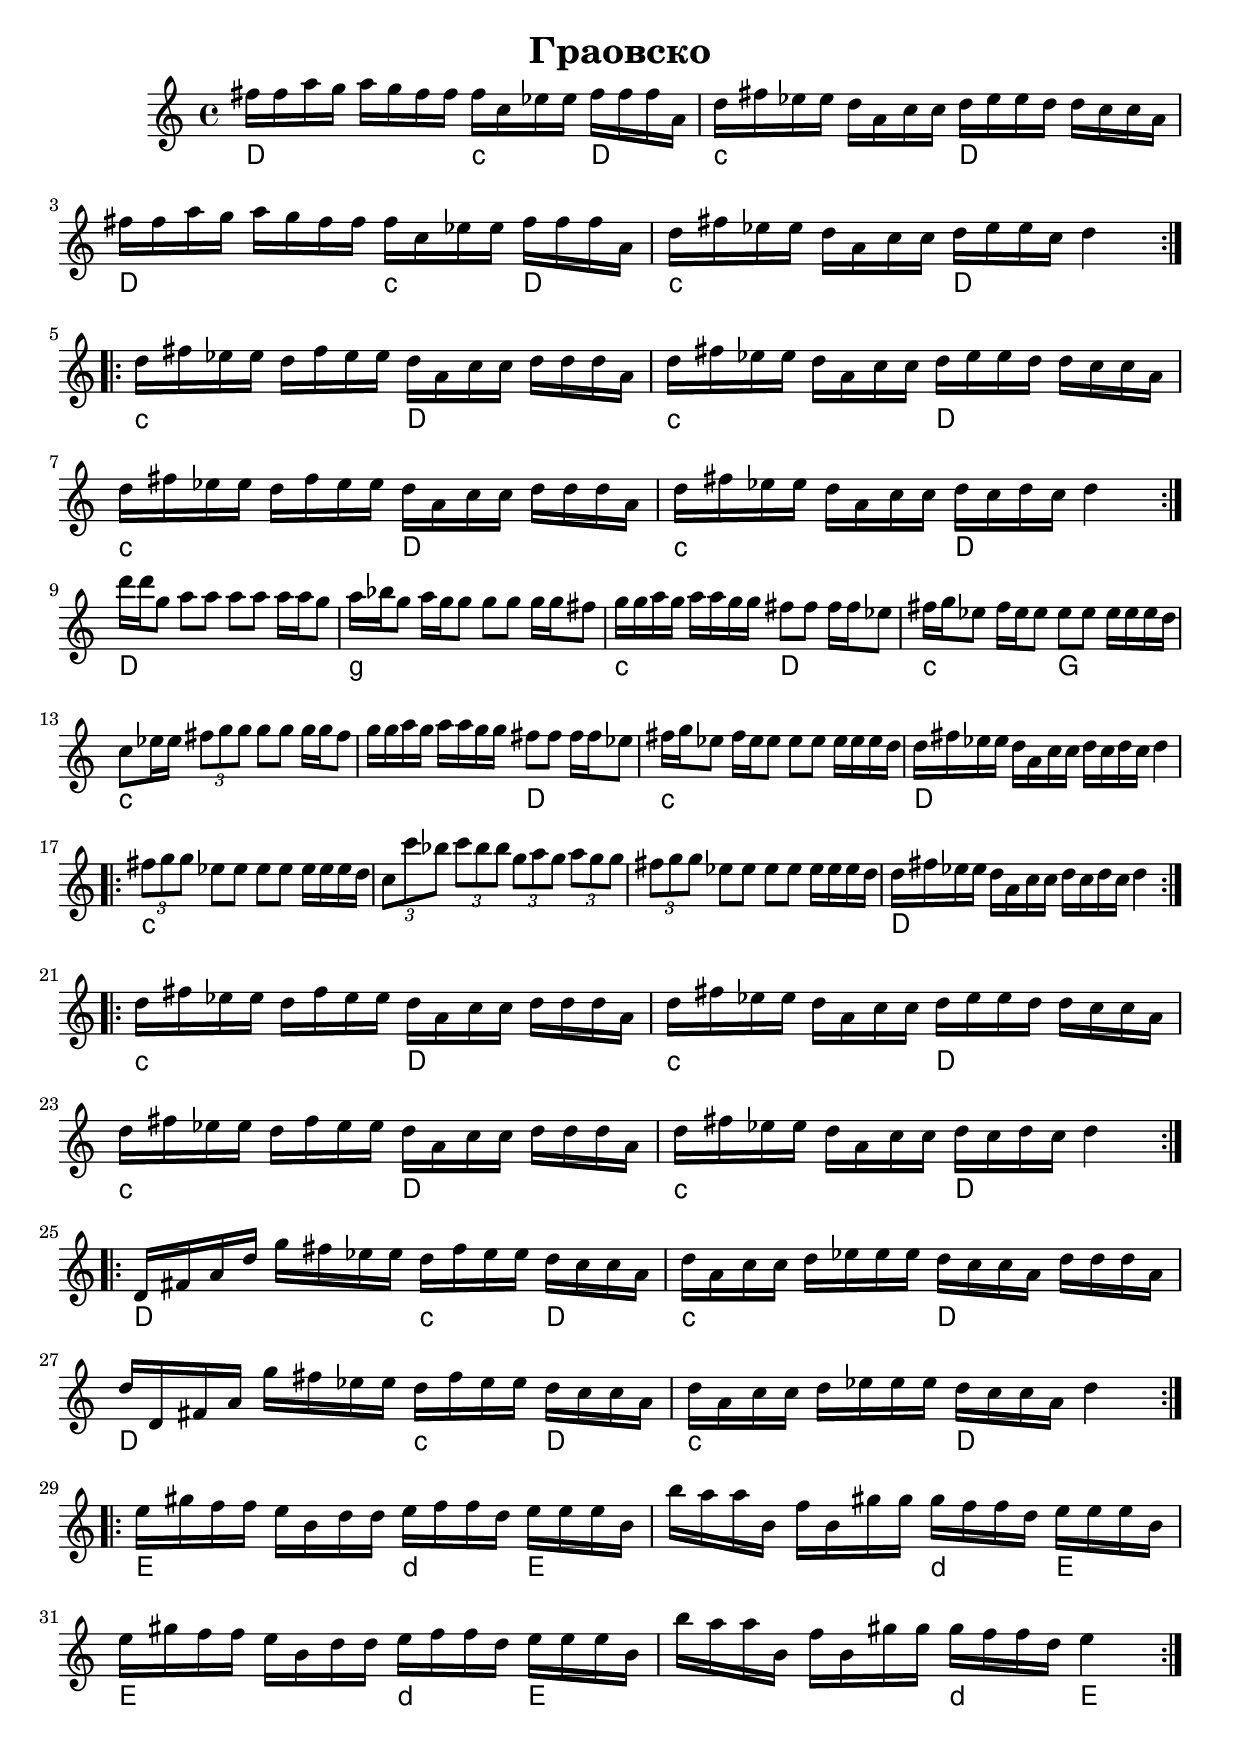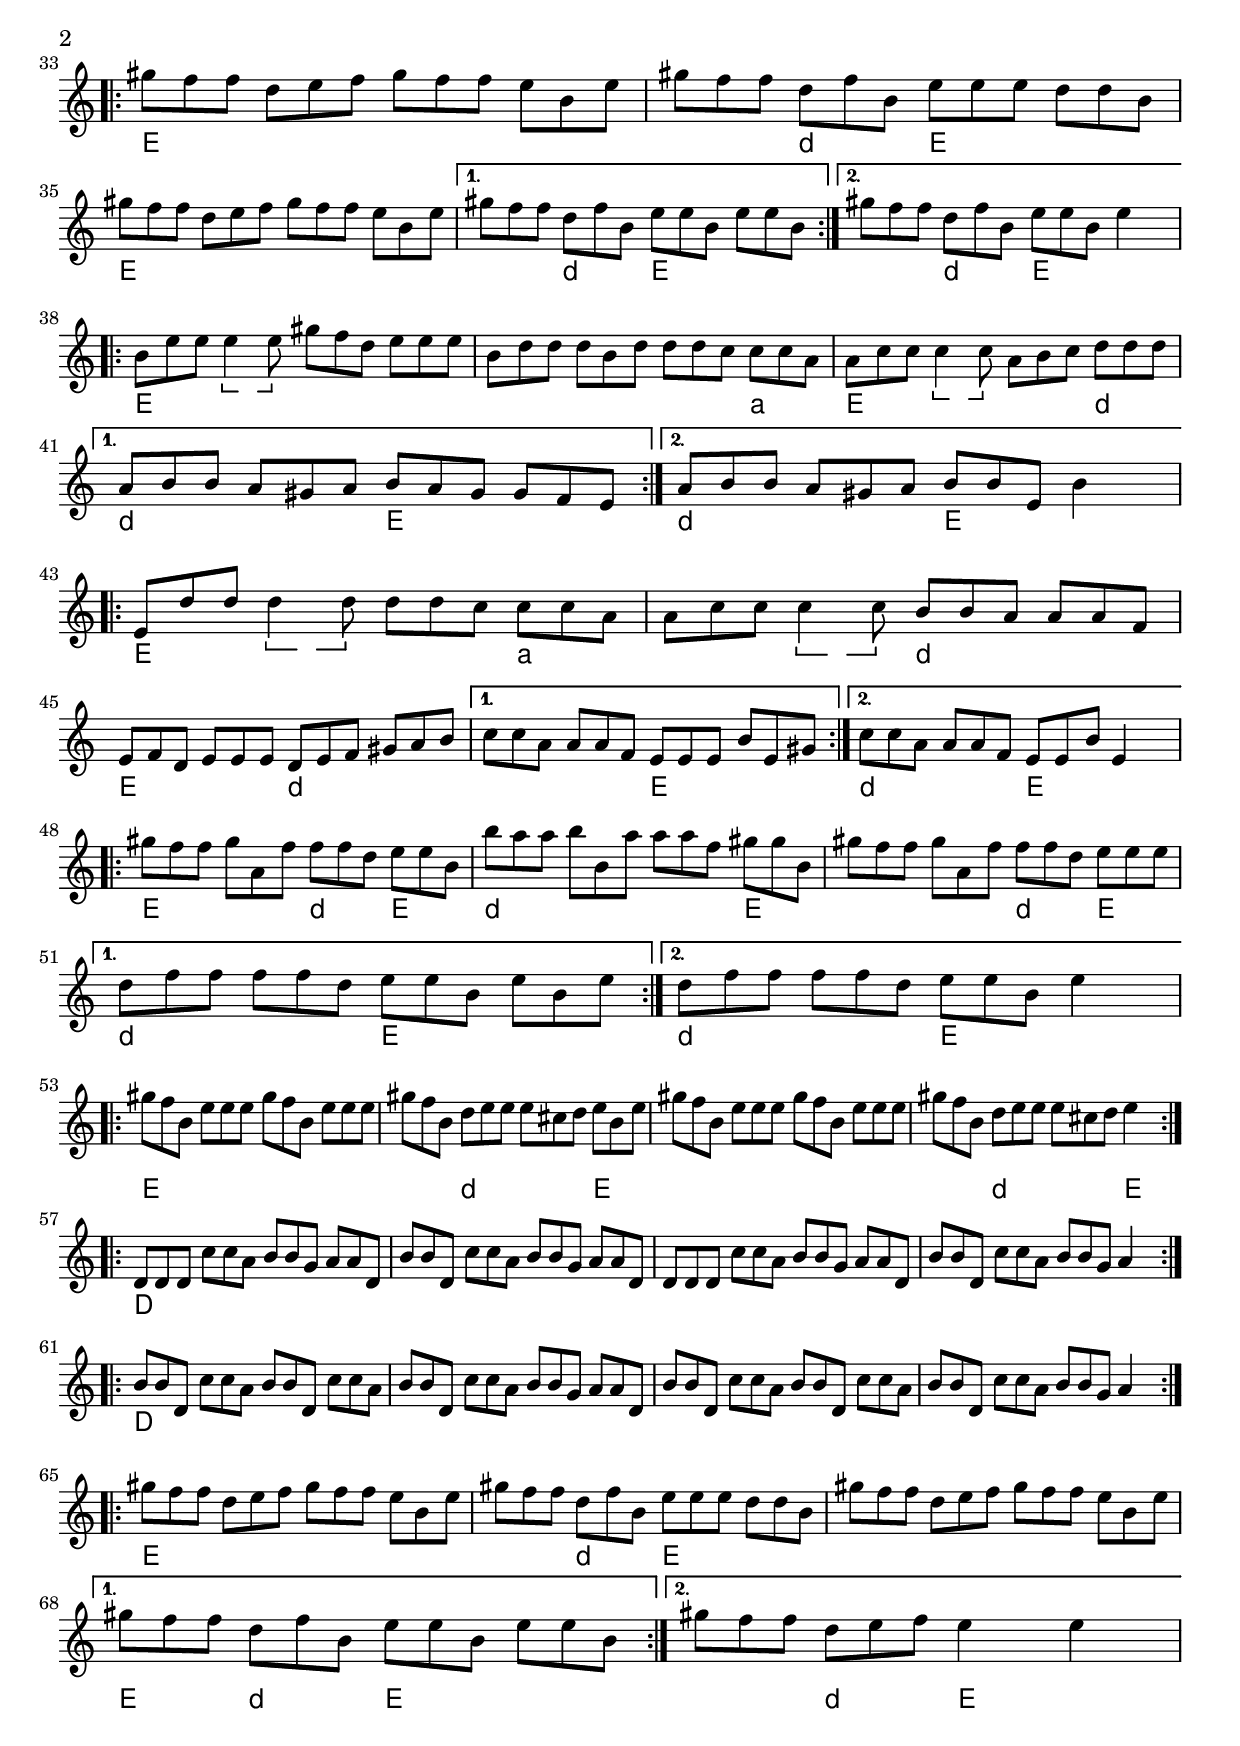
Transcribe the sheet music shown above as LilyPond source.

\version "2.16.2"
\include "deutsch.ly"

melody_i = \relative c'' {
  \repeat volta 2 {
    cis16 cis e d   e d cis cis   cis g b b   cis cis cis e,  |
    a16 cis b b   a e g g   a b b a   a g g e               |
    cis'16 cis e d   e d cis cis   cis g b b   cis cis cis e, |
    a16 cis b b   a e g g   a b b g   a4                    | \break
  }
}

harmonies_i = \chordmode {
  a2 g4:m a4 | g2:m a2 |
  a2 g4:m a4 | g2:m a2 |
}
melody_ii = \relative c'' {
  \repeat volta 2 {
    a16 cis b b   a cis b b   a e g g   a a a e |
    a16 cis b b   a e g g   a b b a   a g g e   |
    a16 cis b b   a cis b b   a e g g   a a a e |
    a16 cis b b   a e g g   a g a g   a4        | \break
  }
}
harmonies_ii = \chordmode {
  g2:m a2 | g2:m a2 |
  g2:m a2 | g2:m a2 |
}

melody_iii = \relative c'' {
  a'16 a d,8   e e e e   e16 e d8                        | \noBreak
  e16 f d8   e16 d d8   d d   d16 d cis8                 | \noBreak
  d16 d e d   e e d d   cis8 cis   cis16 cis b8          | \noBreak
  cis16 d b8   cis16 b b8   b b   b16 b b a              | \break
  g8 b16 b   \times 2/3 { cis8 d d }   d8 d   d16 d cis8 | \noBreak
  d16 d e d   e e d d   cis8 cis  cis16 cis b8           | \noBreak
  cis16 d b8   cis16 b b8   b8 b  b16 b b a              | \noBreak
  a16 cis b b   a e g g   a g a g   a4                   | \break
}
harmonies_iii = \chordmode {
  a1 | d1:m | g2:m a2 | g2:m d2 |
  g1:m | g2:m a2 | g1:m | a1 |
}

melody_iv = \relative c'' {
  \repeat volta 2 {
    \times 2/3 { cis8 d d }   b b   b b   b16 b b a | \noBreak
    \times 2/3 { g8 g' f }  \times 2/3 { g8 f f }
    \times 2/3 { d8 e d } \times 2/3 { e8 d d } | \noBreak
    \times 2/3 { cis8 d d }  b8 b   b b   b16 b b a | \noBreak
    a16 cis b b   a e g g   a g a g   a4 | \break
  }
}
harmonies_iv = \chordmode {
  g1:m |
  g1:m |
  g1:m |
  a1 |
}

melody_v = \relative c'' {
  \repeat volta 2 {
    a,16 cis e a   d cis b b   a cis b b   a g g e |
    a16 e g g   a b b b   a g g e   a a a e |
    a16 a, cis e  d' cis b b   a cis b b   a g g e |
    a16 e g g   a b b b   a g g e   a4 | \break
  }
}
harmonies_v = \chordmode {
  a2 g4:m a4 | g2:m a2 |
  a2 g4:m a4 | g2:m a2 |
}

melody_vi = \relative c'' {
  \repeat volta 2 {
    h16 dis c c   h fis a a   h c c a   h h h fis |
    fis'16 e e fis,   c' fis, dis' dis   dis c c a   h h h fis |
    h16 dis c c   h fis a a   h c c a   h h h fis |
    fis'16 e e fis,   c' fis, dis' dis   dis c c a   h4 | \break
  }
}
harmonies_vi = \chordmode {
  h2 a4:m h4 | h2 a4:m h4 |
  h2 a4:m h4 | h2 a4:m h4 |
}

melody_vii_volta = {
  \times 2/3 {
    dis8 c c   a h c  dis c c   h fis h |
    dis8 c c  a c fis,  h h h   a a fis |
    dis'8 c c   a h c  dis c c   h fis h |
  }
}
melody_vii = \relative c'' {
  \repeat volta 2 {
    \melody_vii_volta
  }
  \alternative { {
      \times 2/3 {
        dis8 c c  a c fis,  h h fis   h h fis  |
      }
    } {
      \times 2/3 {
        dis'8 c c  a c fis,  h h fis   h4 s8  | \break
      }
    }
  }
}
melody_vii_a = \relative c'' {
  \repeat volta 2 {
    \melody_vii_volta
  }
  \alternative { {
      \times 2/3 {
        dis8 c c  a c fis,  h h fis   h h fis  |
      }
    } {
      \times 2/3 {
        dis'8 c c    a h c   h4 s8   h4 s8 |
      }
    }
  }
}
harmonies_vii = \chordmode {
  h1 | h4 a4:m h2 | h1 |
  h4 a4:m h2 |
  h4 a4:m h2 |
}

melody_viii = \relative c' {
  \repeat volta 2 {
    \times 2/3 {
      fis8 h h   h4 h8   dis c a   h h h |
      fis8 a a  a fis a   a a g   g g e |
      e8 g g  g4 g8  e fis g  a a a |
    }
  }
  \alternative { {
      \times 2/3 {
        e8 fis fis  e dis e   fis e dis   dis c h |
      }
    } {
      \times 2/3 {
        e8 fis fis  e dis e   fis fis h,  fis'4 s8 | \break
      }
    }
  }
}
harmonies_viii = \chordmode {
  h1 | h2. e4:m | h2. a4:m |
  a2:m h2 |
  a2:m h2 |
}

melody_ix = \relative c'' {
  \repeat volta 2 {
    \times 2/3 {
      h,8 a' a    a4 a8   a a g   g g e |
      e8 g g    g4 g8   fis fis e   e e c |
      h8 c a    h h h   a h c   dis e fis |
    }
  }
  \alternative { {
      \times 2/3 {
        g8 g e    e e c   h h h   fis' h, dis |
      }
    } {
      \times 2/3 {
        g8 g e    e e c     h h fis'    h,4 s8 | \break
      }
    }
  }
}
harmonies_ix = \chordmode {
  h2. e4:m | e2:m a2:m | h2 a2:m |
  a2:m h2 |
  a2:m h2 |
}

melody_x = \relative c'' {
  \repeat volta 2 {
    \times 2/3 {
      dis8 c c    dis e, c'   c c a   h h fis |
      fis'8 e e   fis fis, e'   e e c   dis dis fis, |
      dis'8 c c    dis e, c'   c c a   h h h |
    }
  }
  \alternative { {
      \times 2/3 {
        a8 c c    c c a   h h fis   h fis h |
      }
    } {
      \times 2/3 {
        a8 c c    c c a   h h fis   h4 s8 | \break
      }
    }
  }
}
harmonies_x = \chordmode {
  h2 a4:m h4 | a2.:m h4 | h2 a4:m h4 |
  a2:m h2 |
  a2:m h2 |
}

melody_xi = \relative c'' {
  \repeat volta 2 {
    \times 2/3 {
      dis8 c fis,   h h h   dis c fis,   h h h | \noBreak
      dis8 c fis,    a h h   h gis a   h fis h | \noBreak
      dis8 c fis,   h h h   dis c fis,   h h h | \noBreak
      dis8 c fis,    a h h   h gis a   h4 s8 | \break
    }
  }
}
harmonies_xi = \chordmode {
  h1 |
  h4 a2:m h4 |
  h1 |
  h4 a2:m h4 |
}

melody_xii = \relative c' {
  \repeat volta 2 {
    \times 2/3 {
      a8 a a   g' g e    fis fis d   e e a, |
      fis'8 fis a,    g' g e    fis fis d   e8 e a, |
      a8 a a   g' g e    fis fis d   e e a, |
      fis'8 fis a,    g' g e    fis fis d   e4 s8 | \break
    }
  }
}
harmonies_xii = \chordmode {
  a1 | a1 |
  a1 | a1 |
}

melody_xiii = \relative c' {
  \repeat volta 2 {
    \times 2/3 {
      fis8 fis a,    g' g e    fis fis a,    g' g e |
      fis fis a,    g' g e    fis fis d   e e a, |
      fis'8 fis a,    g' g e    fis fis a,    g' g e |
      fis fis a,    g' g e    fis fis d   e4 s8 | \break
    }
  }
}
harmonies_xiii = \chordmode {
  a1 | a1 | a1 | s1 |
}

melody = {
  \melody_i
  \melody_ii
  \melody_iii
  \melody_iv
  \melody_ii
  \melody_v
  \melody_vi

  \set tupletSpannerDuration = #(ly:make-moment 1 4)
  \override TupletNumber #'transparent = ##t

  \melody_vii
  \melody_viii
  \melody_ix
  \melody_x

  \melody_xi
  \melody_xii

  \melody_xiii
  \melody_vii_a
}

harmonies = {
  \germanChords
  \set chordNameLowercaseMinor = ##t
  \set chordChanges = ##t

  \harmonies_i
  \harmonies_ii
  \harmonies_iii
  \harmonies_iv
  \harmonies_ii
  \harmonies_v
  \harmonies_vi
  \harmonies_vii
  \harmonies_viii
  \harmonies_ix
  \harmonies_x
  \harmonies_xi
  \harmonies_xii
  \harmonies_xiii
  \harmonies_vii
}

\header { title = "Граовско" }
\score {
 <<
    \new Staff \transpose f b \melody
    \new ChordNames \transpose f b \harmonies
 >>
}
